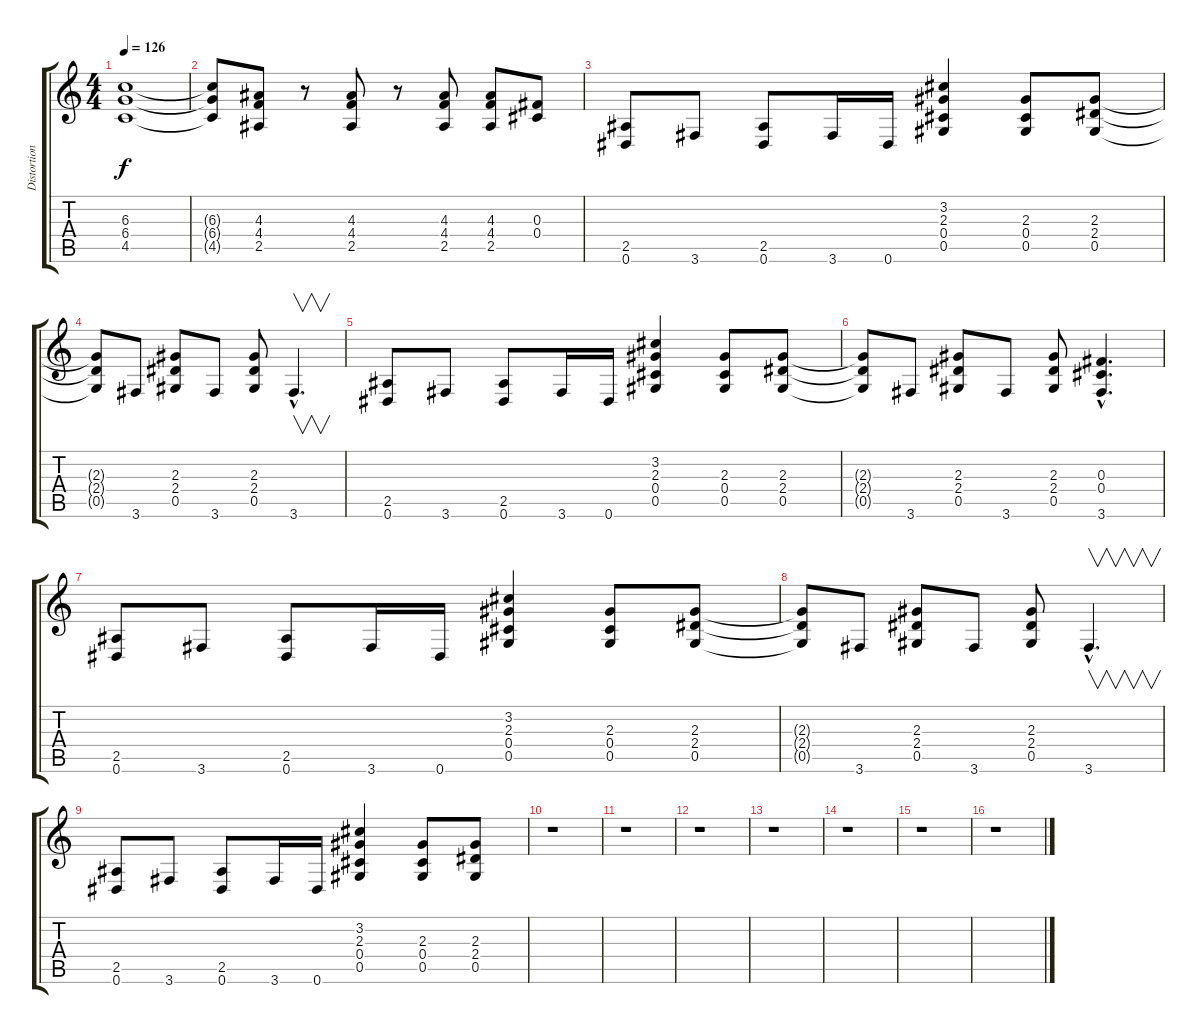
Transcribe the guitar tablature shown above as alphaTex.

\track ("Distortion Guitar" "Distortion") {instrument distortionguitar}
\staff {score tabs}
\tuning (Eb4 Bb3 Gb3 Db3 Ab2 Eb2) {hide}
\ts (4 4)
\tempo 126
\clef g2
\ks c
(6.3 6.4 4.5).1{dy f} |
(6.3{t} 6.4{t} 4.5{t}).8 (4.3 4.4 2.5).8 r.8 (4.3 4.4 2.5).8 r.8 (4.3 4.4 2.5).8 (4.3 4.4 2.5).8 (0.3 0.4).8 |
(2.5 0.6).8 3.6.8 (2.5 0.6).8 3.6.16 0.6.16 (3.2 2.3 0.4 0.5).4 (2.3 0.4 0.5).8 (2.3 2.4 0.5).8 |
(2.3{t} 2.4{t} 0.5{t}).8 3.6.8 (2.3 2.4 0.5).8 3.6.8 (2.3 2.4 0.5).8 3.6{hac}.4{v d} |
(2.5 0.6).8 3.6.8 (2.5 0.6).8 3.6.16 0.6.16 (3.2 2.3 0.4 0.5).4 (2.3 0.4 0.5).8 (2.3 2.4 0.5).8 |
(2.3{t} 2.4{t} 0.5{t}).8 3.6.8 (2.3 2.4 0.5).8 3.6.8 (2.3 2.4 0.5).8 (0.3{hac} 0.4{hac} 3.6{hac}).4{d} |
(2.5 0.6).8 3.6.8 (2.5 0.6).8 3.6.16 0.6.16 (3.2 2.3 0.4 0.5).4 (2.3 0.4 0.5).8 (2.3 2.4 0.5).8 |
(2.3{t} 2.4{t} 0.5{t}).8 3.6.8 (2.3 2.4 0.5).8 3.6.8 (2.3 2.4 0.5).8 3.6{hac}.4{v d} |
(2.5 0.6).8 3.6.8 (2.5 0.6).8 3.6.16 0.6.16 (3.2 2.3 0.4 0.5).4 (2.3 0.4 0.5).8 (2.3 2.4 0.5).8 |
r.1 |
r.1 |
r.1 |
r.1 |
r.1 |
r.1 |
r.1
